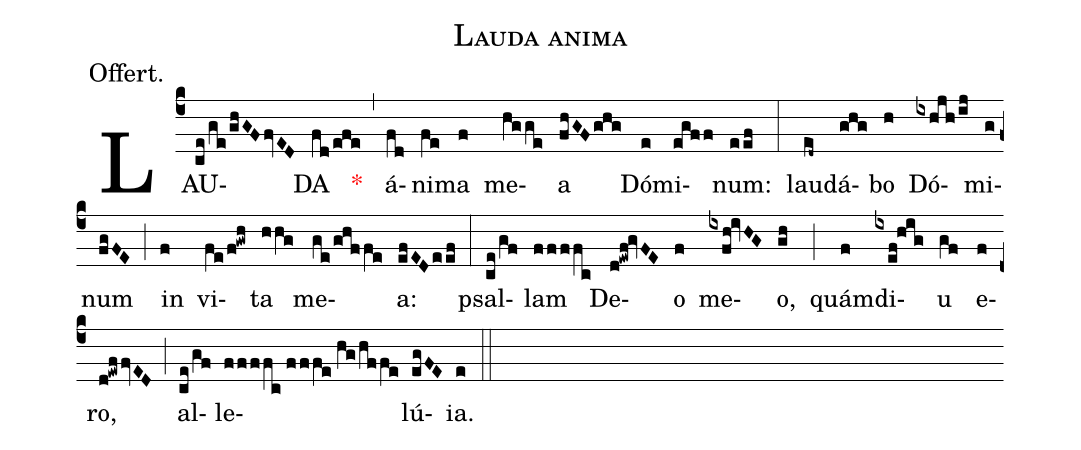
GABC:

name:Lauda anima;
annotation:Offert.;
mode:IV.;
office-part:Offertory;
%%
(c4) LAU(ce/ge/ghGF/fvED)DA(fd/efe) <v>\red{*}</v>(,) á(fd)ni(fe)ma(f) me(hgge)a(fhGF/ghg) Dó(e)mi(egff)num:(eef) (:) lau(ed~)dá(ghg)bo(h) Dó(ixhjh/ij)mi(g)num(fgFE) (;) in(f) vi(fe/f!gwh)ta(hhg) me(ge/ghffe)a:(efED/eef) (:) psal(ce/gf)lam(ffffc) De(d!ewf!gvFE)o(f) me(ixfh!ivHG)o,(gh) (;) quám(f)di(ixef!hig)u(gf) e(f)ro,(d!ewf/fvED) (;) al(ce/gf)le(ffffc//fffe//hg/hffe)lú(egFE)ia.(e) (::)
